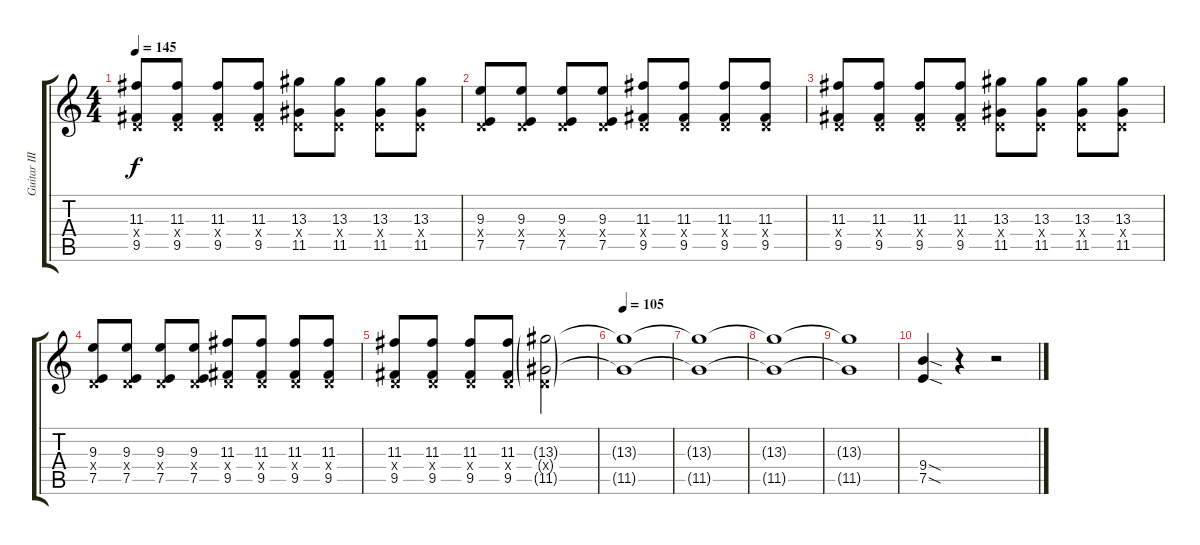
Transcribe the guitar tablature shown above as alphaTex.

\track ("Guitar III" "Guitar III") {instrument overdrivenguitar}
\staff {score tabs}
\tuning (E4 B3 G3 D3 A2 E2) {hide}
\ts (4 4)
\tempo 145
\clef g2
\ks c
(11.3 0.4{x} 9.5).8{dy f} (11.3 0.4{x} 9.5).8 (11.3 0.4{x} 9.5).8 (11.3 0.4{x} 9.5).8 (13.3 0.4{x} 11.5).8 (13.3 0.4{x} 11.5).8 (13.3 0.4{x} 11.5).8 (13.3 0.4{x} 11.5).8 |
(9.3 0.4{x} 7.5).8 (9.3 0.4{x} 7.5).8 (9.3 0.4{x} 7.5).8 (9.3 0.4{x} 7.5).8 (11.3 0.4{x} 9.5).8 (11.3 0.4{x} 9.5).8 (11.3 0.4{x} 9.5).8 (11.3 0.4{x} 9.5).8 |
(11.3 0.4{x} 9.5).8 (11.3 0.4{x} 9.5).8 (11.3 0.4{x} 9.5).8 (11.3 0.4{x} 9.5).8 (13.3 0.4{x} 11.5).8 (13.3 0.4{x} 11.5).8 (13.3 0.4{x} 11.5).8 (13.3 0.4{x} 11.5).8 |
(9.3 0.4{x} 7.5).8 (9.3 0.4{x} 7.5).8 (9.3 0.4{x} 7.5).8 (9.3 0.4{x} 7.5).8 (11.3 0.4{x} 9.5).8 (11.3 0.4{x} 9.5).8 (11.3 0.4{x} 9.5).8 (11.3 0.4{x} 9.5).8 |
(11.3 0.4{x} 9.5).8 (11.3 0.4{x} 9.5).8 (11.3 0.4{x} 9.5).8 (11.3 0.4{x} 9.5).8 (13.3{g} 0.4{g x} 11.5{g}).2 |
\tempo 105
(13.3{t} 11.5{t}).1 |
(13.3{t} 11.5{t}).1 |
(13.3{t} 11.5{t}).1 |
(13.3{t} 11.5{t}).1 |
(9.4{sod} 7.5{sod}).4 r.4 r.2
